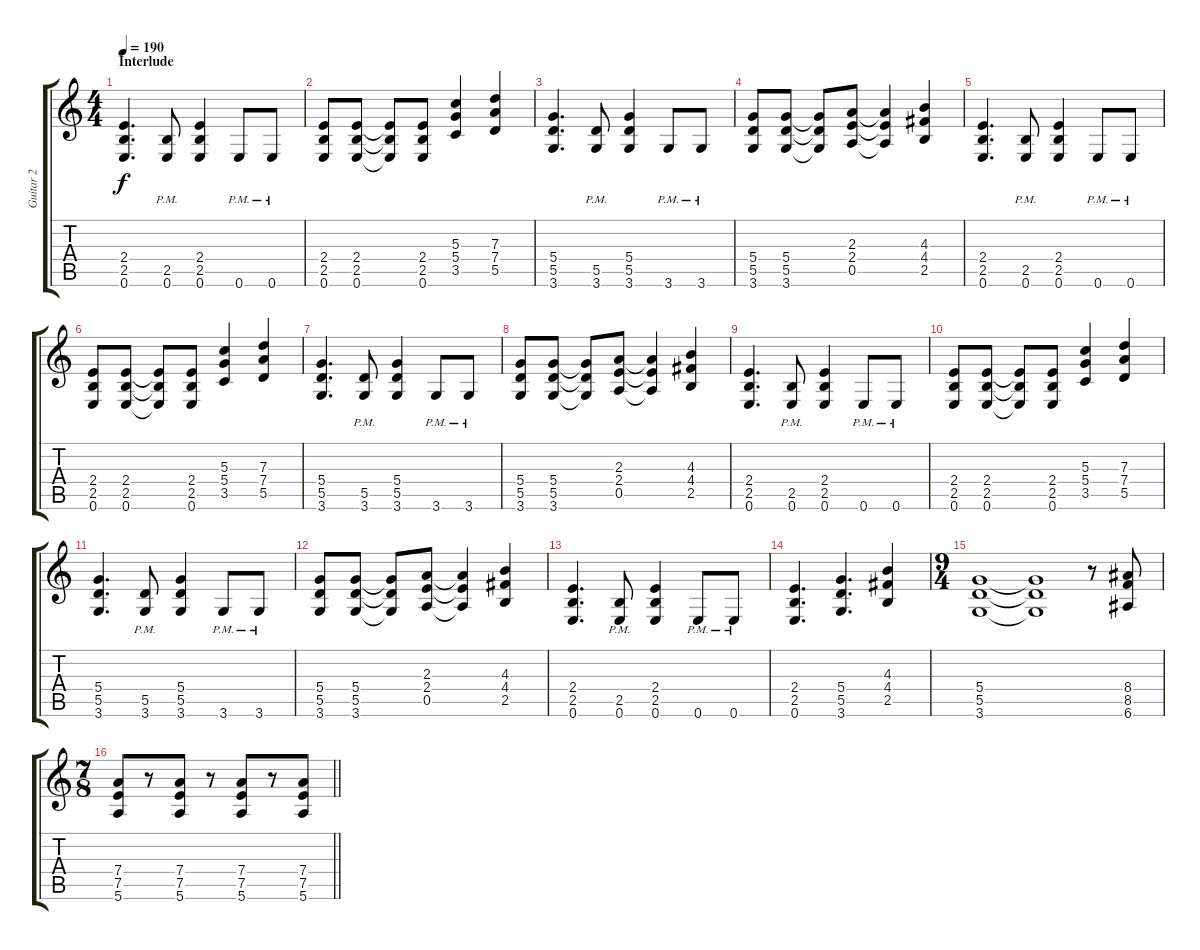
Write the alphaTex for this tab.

\track ("Guitar 2" "Guitar 2") {instrument distortionguitar}
\staff {score tabs}
\tuning (E4 B3 G3 D3 A2 E2) {hide}
\ts (4 4)
\section ("" "Interlude")
\tempo 190
\clef g2
\ks c
(2.4 2.5 0.6).4{d dy f} (2.5{pm} 0.6{pm}).8 (2.4 2.5 0.6).4 0.6{pm}.8 0.6{pm}.8 |
(2.4 2.5 0.6).8 (2.4 2.5 0.6).8 (2.4{t} 2.5{t} 0.6{t}).8 (2.4 2.5 0.6).8 (5.3 5.4 3.5).4 (7.3 7.4 5.5).4 |
(5.4 5.5 3.6).4{d} (5.5{pm} 3.6{pm}).8 (5.4 5.5 3.6).4 3.6{pm}.8 3.6{pm}.8 |
(5.4 5.5 3.6).8 (5.4 5.5 3.6).8 (5.4{t} 5.5{t} 3.6{t}).8 (2.3 2.4 0.5).8 (2.3{t} 2.4{t} 0.5{t}).4 (4.3 4.4 2.5).4 |
(2.4 2.5 0.6).4{d} (2.5{pm} 0.6{pm}).8 (2.4 2.5 0.6).4 0.6{pm}.8 0.6{pm}.8 |
(2.4 2.5 0.6).8 (2.4 2.5 0.6).8 (2.4{t} 2.5{t} 0.6{t}).8 (2.4 2.5 0.6).8 (5.3 5.4 3.5).4 (7.3 7.4 5.5).4 |
(5.4 5.5 3.6).4{d} (5.5{pm} 3.6{pm}).8 (5.4 5.5 3.6).4 3.6{pm}.8 3.6{pm}.8 |
(5.4 5.5 3.6).8 (5.4 5.5 3.6).8 (5.4{t} 5.5{t} 3.6{t}).8 (2.3 2.4 0.5).8 (2.3{t} 2.4{t} 0.5{t}).4 (4.3 4.4 2.5).4 |
(2.4 2.5 0.6).4{d} (2.5{pm} 0.6{pm}).8 (2.4 2.5 0.6).4 0.6{pm}.8 0.6{pm}.8 |
(2.4 2.5 0.6).8 (2.4 2.5 0.6).8 (2.4{t} 2.5{t} 0.6{t}).8 (2.4 2.5 0.6).8 (5.3 5.4 3.5).4 (7.3 7.4 5.5).4 |
(5.4 5.5 3.6).4{d} (5.5{pm} 3.6{pm}).8 (5.4 5.5 3.6).4 3.6{pm}.8 3.6{pm}.8 |
(5.4 5.5 3.6).8 (5.4 5.5 3.6).8 (5.4{t} 5.5{t} 3.6{t}).8 (2.3 2.4 0.5).8 (2.3{t} 2.4{t} 0.5{t}).4 (4.3 4.4 2.5).4 |
(2.4 2.5 0.6).4{d} (2.5{pm} 0.6{pm}).8 (2.4 2.5 0.6).4 0.6{pm}.8 0.6{pm}.8 |
(2.4 2.5 0.6).4{d} (5.4 5.5 3.6).4{d} (4.3 4.4 2.5).4 |
\ts (9 4)
(5.4 5.5 3.6).1 (5.4{t} 5.5{t} 3.6{t}).1 r.8 (8.4 8.5 6.6).8 |
\ts (7 8)
\barLineRight lightlight
(7.4 7.5 5.6).8 r.8 (7.4 7.5 5.6).8 r.8 (7.4 7.5 5.6).8 r.8 (7.4 7.5 5.6).8
